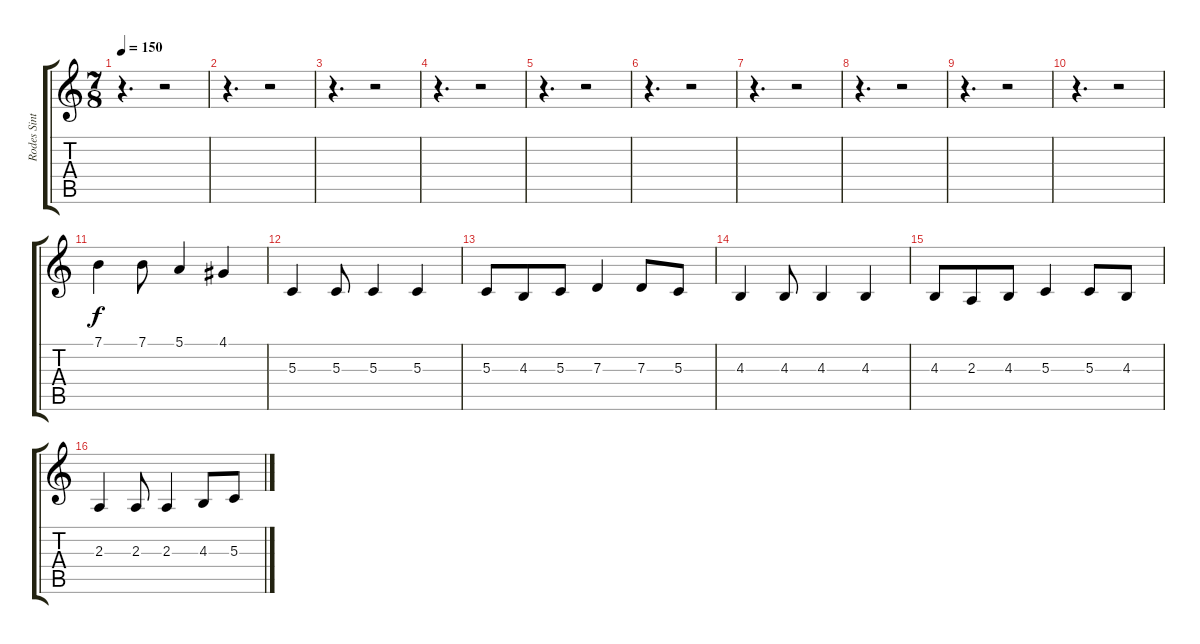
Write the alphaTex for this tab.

\track ("Rodes Sintisajzer" "Rodes Sint") {instrument electricpiano1}
\staff {score tabs}
\tuning (E4 B3 G3 D3 A2 E2) {hide}
\ts (7 8)
\tempo 150
\clef g2
\ks c
r.4{d dy f} r.2 |
r.4{d} r.2 |
r.4{d} r.2 |
r.4{d} r.2 |
r.4{d} r.2 |
r.4{d} r.2 |
r.4{d} r.2 |
r.4{d} r.2 |
r.4{d} r.2 |
r.4{d} r.2 |
7.1.4 7.1.8 5.1.4 4.1.4 |
5.3.4 5.3.8 5.3.4 5.3.4 |
5.3.8 4.3.8 5.3.8 7.3.4 7.3.8 5.3.8 |
4.3.4 4.3.8 4.3.4 4.3.4 |
4.3.8 2.3.8 4.3.8 5.3.4 5.3.8 4.3.8 |
2.3.4 2.3.8 2.3.4 4.3.8 5.3.8
